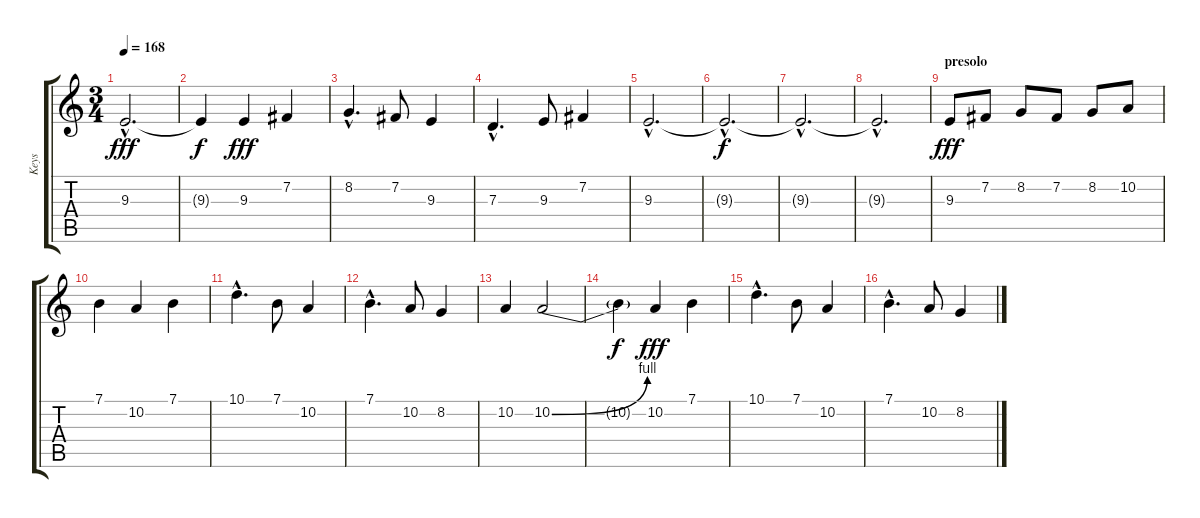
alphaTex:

\track ("Keys" "Keys") {instrument synthstrings1}
\staff {score tabs}
\tuning (E4 B3 G3 D3 A2 E2) {hide}
\ts (3 4)
\tempo 168
\clef g2
\ks c
9.3{hac}.2{d dy fff} |
9.3{t}.4{dy f} 9.3.4{dy fff} 7.2.4 |
8.2{hac}.4{d} 7.2.8 9.3.4 |
7.3{hac}.4{d} 9.3.8 7.2.4 |
9.3{hac}.2{d} |
9.3{hac t}.2{d dy f} |
9.3{hac t}.2{d} |
9.3{hac t}.2{d} |
\section ("" "presolo")
9.3.8{dy fff volume 13 instrument stringensemble1} 7.2.8 8.2.8 7.2.8 8.2.8 10.2.8 |
7.1.4 10.2.4 7.1.4 |
10.1{hac}.4{d} 7.1.8 10.2.4 |
7.1{hac}.4{d} 10.2.8 8.2.4 |
10.2.4 10.2{be (bend 0 0 60 4)}.2 |
10.2{t}.4{dy f} 10.2.4{dy fff} 7.1.4 |
10.1{hac}.4{d} 7.1.8 10.2.4 |
7.1{hac}.4{d} 10.2.8 8.2.4
